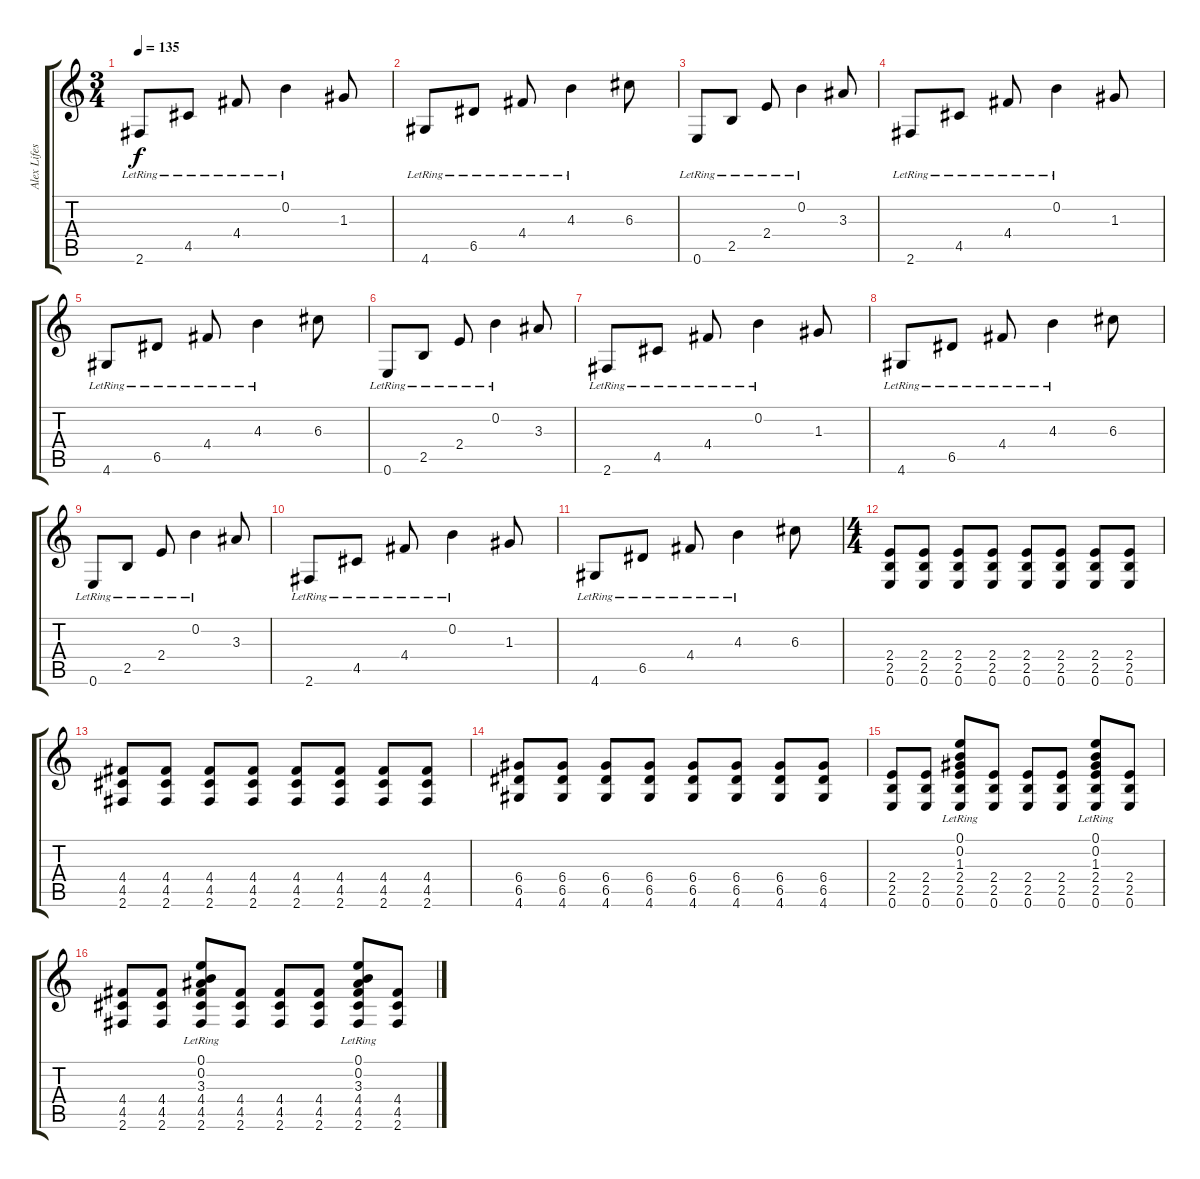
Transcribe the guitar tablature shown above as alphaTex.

\track ("Alex Lifeson" "Alex Lifes") {instrument overdrivenguitar}
\staff {score tabs}
\tuning (E4 B3 G3 D3 A2 E2) {hide}
\ts (3 4)
\tempo 135
\clef g2
\ks c
2.6{lr}.8{dy f} 4.5{lr}.8 4.4{lr}.8 0.2{lr}.4 1.3.8 |
4.6{lr}.8 6.5{lr}.8 4.4{lr}.8 4.3{lr}.4 6.3.8 |
0.6{lr}.8 2.5{lr}.8 2.4{lr}.8 0.2{lr}.4 3.3.8 |
2.6{lr}.8 4.5{lr}.8 4.4{lr}.8 0.2{lr}.4 1.3.8 |
4.6{lr}.8 6.5{lr}.8 4.4{lr}.8 4.3{lr}.4 6.3.8 |
0.6{lr}.8 2.5{lr}.8 2.4{lr}.8 0.2{lr}.4 3.3.8 |
2.6{lr}.8 4.5{lr}.8 4.4{lr}.8 0.2{lr}.4 1.3.8 |
4.6{lr}.8 6.5{lr}.8 4.4{lr}.8 4.3{lr}.4 6.3.8 |
0.6{lr}.8 2.5{lr}.8 2.4{lr}.8 0.2{lr}.4 3.3.8 |
2.6{lr}.8 4.5{lr}.8 4.4{lr}.8 0.2{lr}.4 1.3.8 |
4.6{lr}.8 6.5{lr}.8 4.4{lr}.8 4.3{lr}.4 6.3.8 |
\ts (4 4)
(2.4 2.5 0.6).8 (2.4 2.5 0.6).8 (2.4 2.5 0.6).8 (2.4 2.5 0.6).8 (2.4 2.5 0.6).8 (2.4 2.5 0.6).8 (2.4 2.5 0.6).8 (2.4 2.5 0.6).8 |
(4.4 4.5 2.6).8 (4.4 4.5 2.6).8 (4.4 4.5 2.6).8 (4.4 4.5 2.6).8 (4.4 4.5 2.6).8 (4.4 4.5 2.6).8 (4.4 4.5 2.6).8 (4.4 4.5 2.6).8 |
(6.4 6.5 4.6).8 (6.4 6.5 4.6).8 (6.4 6.5 4.6).8 (6.4 6.5 4.6).8 (6.4 6.5 4.6).8 (6.4 6.5 4.6).8 (6.4 6.5 4.6).8 (6.4 6.5 4.6).8 |
(2.4 2.5 0.6).8 (2.4 2.5 0.6).8 (0.1{lr} 0.2{lr} 1.3{lr} 2.4 2.5 0.6).8 (2.4 2.5 0.6).8 (2.4 2.5 0.6).8 (2.4 2.5 0.6).8 (0.1{lr} 0.2{lr} 1.3{lr} 2.4 2.5 0.6).8 (2.4 2.5 0.6).8 |
(4.4 4.5 2.6).8 (4.4 4.5 2.6).8 (0.1{lr} 0.2{lr} 3.3{lr} 4.4 4.5 2.6).8 (4.4 4.5 2.6).8 (4.4 4.5 2.6).8 (4.4 4.5 2.6).8 (0.1{lr} 0.2{lr} 3.3{lr} 4.4 4.5 2.6).8 (4.4 4.5 2.6).8
